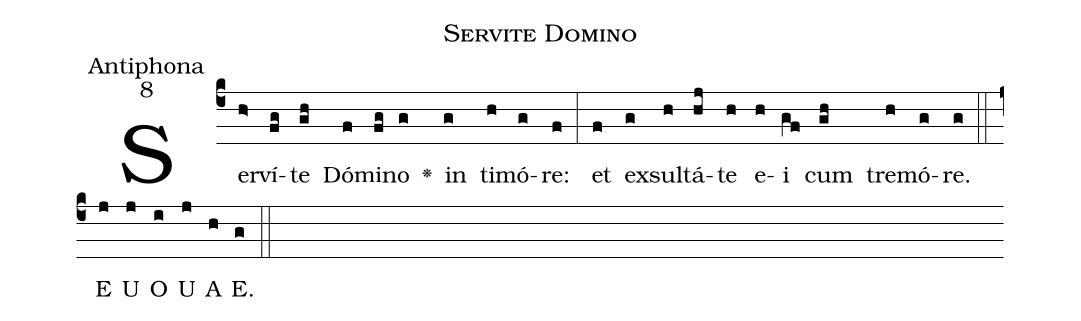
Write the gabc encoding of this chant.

name:Servite Domino;
office-part:Antiphona;
mode:8;
%%
(c4) Ser(h>)ví(fg)te(gh) Dó(f)mi(fg)no(g) <v>\greheightstar</v>() in(g) ti(h)mó(g)re:(f) (:) et(f) ex(g)sul(h)tá(hj)te(h) e(h)i(gf) cum(gh) tre(h)mó(g)re.(g) (::) E(j) U(j) O(i) U(j) A(h) E.(g) (::)
